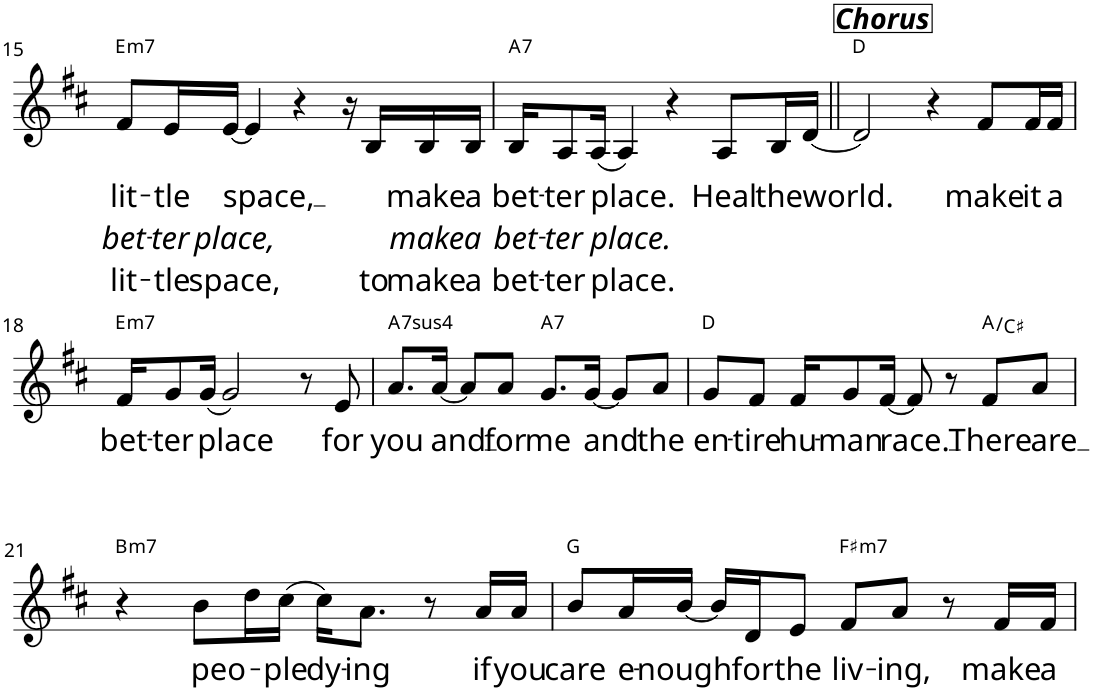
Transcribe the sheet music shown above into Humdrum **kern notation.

**kern	**text	**text	**text	**harte
*part1	*part1	*part1	*part1	*part1
*staff1	*staff1	*staff1	*staff1	*
*I"Voice	*	*	*	*
*I'Vo.	*	*	*	*
!!LO:PB:g=z
*clefG2	*	*	*	*
*k[f#c#]	*	*	*	*
*M4/4	*	*	*	*
=15	=15	=15	=15	=15
!	!LO:LY:b	!LO:LY:b	!LO:LY:b	!LO:H:kt=m7
8f#/L	lit-	bet-	lit-	E:min7
!	!LO:LY:b	!LO:LY:b	!LO:LY:b	!
16e/L	-tle	-ter	-tle	.
!	!LO:LY:b	!LO:LY:b	!LO:LY:b	!
[16e/JJ	space,	place,	space,	.
4e/]	.	.	.	.
4r	.	.	.	.
16r	.	.	.	.
!	!	!	!LO:LY:b	!
16B/LL	.	.	to	.
!	!LO:LY:b	!LO:LY:b	!LO:LY:b	!
16B/	make	make	make	.
!	!LO:LY:b	!LO:LY:b	!LO:LY:b	!
16B/JJ	a	a	a	.
=16	=16	=16	=16	=16
!	!LO:LY:b	!LO:LY:b	!LO:LY:b	!LO:H:kt=7
16B/KL	bet-	bet-	bet-	A:7
!	!LO:LY:b	!LO:LY:b	!LO:LY:b	!
8A/	-ter	-ter	-ter	.
!	!LO:LY:b	!LO:LY:b	!LO:LY:b	!
(16A/Jk	place.	place.	place.	.
4A/)	.	.	.	.
4r	.	.	.	.
!	!LO:LY:b	!	!	!
8A/L	Heal	.	.	.
!	!LO:LY:b	!	!	!
16B/L	the	.	.	.
!	!LO:LY:b	!	!	!
[16d/JJ	-world.	.	.	.
=17||	=17||	=17||	=17||	=17||
!LO:TX:a:Bi:t=Chorus	!	!	!	!
2d/]	.	.	.	D:maj
4r	.	.	.	.
!	!LO:LY:b	!	!	!
8f#/L	make	.	.	.
!	!LO:LY:b	!	!	!
16f#/L	it	.	.	.
!	!LO:LY:b	!	!	!
16f#/JJ	a	.	.	.
!!LO:LB:g=z
=18	=18	=18	=18	=18
!	!LO:LY:b	!	!	!LO:H:kt=m7
16f#/KL	bet-	.	.	E:min7
!	!LO:LY:b	!	!	!
8g/	-ter	.	.	.
!	!LO:LY:b	!	!	!
(16g/Jk	place	.	.	.
2g/)	.	.	.	.
8r	.	.	.	.
!	!LO:LY:b	!	!	!
8e/	for	.	.	.
=19	=19	=19	=19	=19
!	!LO:LY:b	!	!	!LO:H:kt=74
8.a/L	you	.	.	A:sus4(7)
!	!LO:LY:b	!	!	!
[16a/Jk	and	.	.	.
8a/L]	.	.	.	.
!	!LO:LY:b	!	!	!
8a/J	for	.	.	.
!	!LO:LY:b	!	!	!LO:H:kt=7
8.g/L	me	.	.	A:7
!	!LO:LY:b	!	!	!
[16g/Jk	and	.	.	.
8g/L]	.	.	.	.
!	!LO:LY:b	!	!	!
8a/J	the	.	.	.
=20	=20	=20	=20	=20
!	!LO:LY:b	!	!	!
8g/L	en-	.	.	D:maj
!	!LO:LY:b	!	!	!
8f#/J	-tire	.	.	.
!	!LO:LY:b	!	!	!
16f#/KL	hu-	.	.	.
!	!LO:LY:b	!	!	!
8g/	-man	.	.	.
!	!LO:LY:b	!	!	!
[16f#/Jk	race.	.	.	.
8f#/]	.	.	.	.
8r	.	.	.	.
!	!LO:LY:b	!	!	!
8f#/L	There	.	.	A:maj/3
!	!LO:LY:b	!	!	!
8a/J	-are	.	.	.
!!LO:LB:g=z
=21	=21	=21	=21	=21
!	!	!	!	!LO:H:kt=m7
4r	.	.	.	B:min7
!	!LO:LY:b	!	!	!
8b\L	peo-	.	.	.
16dd\L	.	.	.	.
!	!LO:LY:b	!	!	!
(16cc#\JJ	-ple	.	.	.
!	!LO:LY:b	!	!	!
16cc#\KL)	dy-	.	.	.
!	!LO:LY:b	!	!	!
8.a\J	-ing	.	.	.
8r	.	.	.	.
!	!LO:LY:b	!	!	!
16a/LL	if	.	.	.
!	!LO:LY:b	!	!	!
16a/JJ	you	.	.	.
=22	=22	=22	=22	=22
!	!LO:LY:b	!	!	!
8b/L	care	.	.	G:maj
!	!LO:LY:b	!	!	!
16a/L	e-	.	.	.
!	!LO:LY:b	!	!	!
[16b/JJ	-nough	.	.	.
16b/LL]	.	.	.	.
!	!LO:LY:b	!	!	!
16d/J	for	.	.	.
!	!LO:LY:b	!	!	!
8e/J	the	.	.	.
!	!LO:LY:b	!	!	!LO:H:kt=m7
8f#/L	liv-	.	.	F#:min7
!	!LO:LY:b	!	!	!
8a/J	-ing,	.	.	.
8r	.	.	.	.
!	!LO:LY:b	!	!	!
16f#/LL	make	.	.	.
!	!LO:LY:b	!	!	!
16f#/JJ	a	.	.	.
=	=	=	=	=
*-	*-	*-	*-	*-
